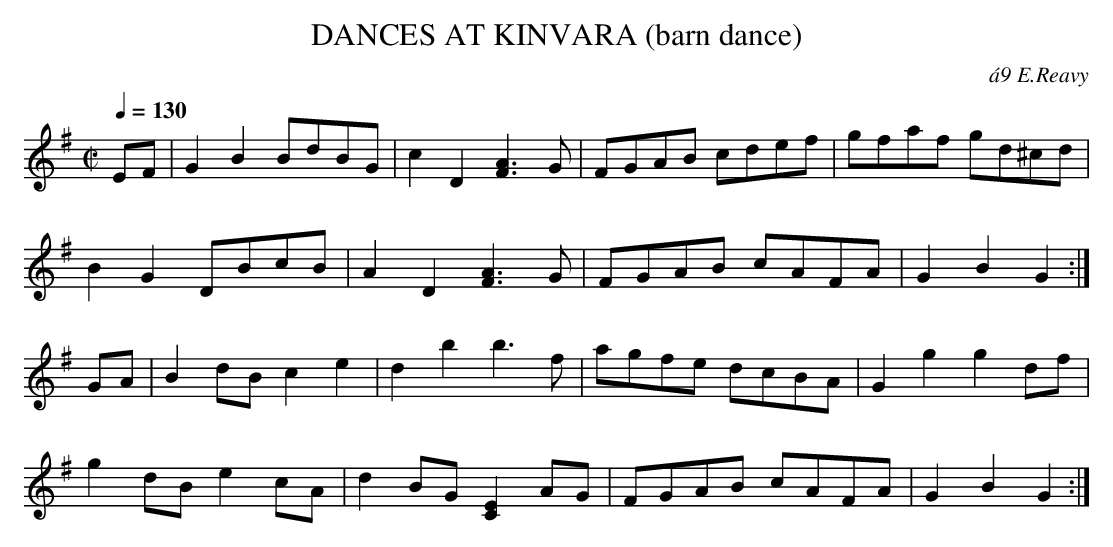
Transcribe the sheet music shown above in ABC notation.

X:1
T:DANCES AT KINVARA (barn dance)
C:\'a9 E.Reavy
Y:"andantino"
Q:1/4=130
M:C|
L:1/8
K:G
EF|G2 B2 BdBG|c2 D2 [F3A3] G|FGAB cdef|gfaf gd^cd|
B2 G2 DBcB|A2 D2 [F3A3] G|FGAB cAFA|G2 B2 G2:|
GA|B2 dB c2 e2|d2 b2 b3 f|agfe dcBA|G2g2 g2df|
g2 dB e2 cA|d2 BG [E2C2] AG|FGAB cAFA|G2 B2 G2:|
